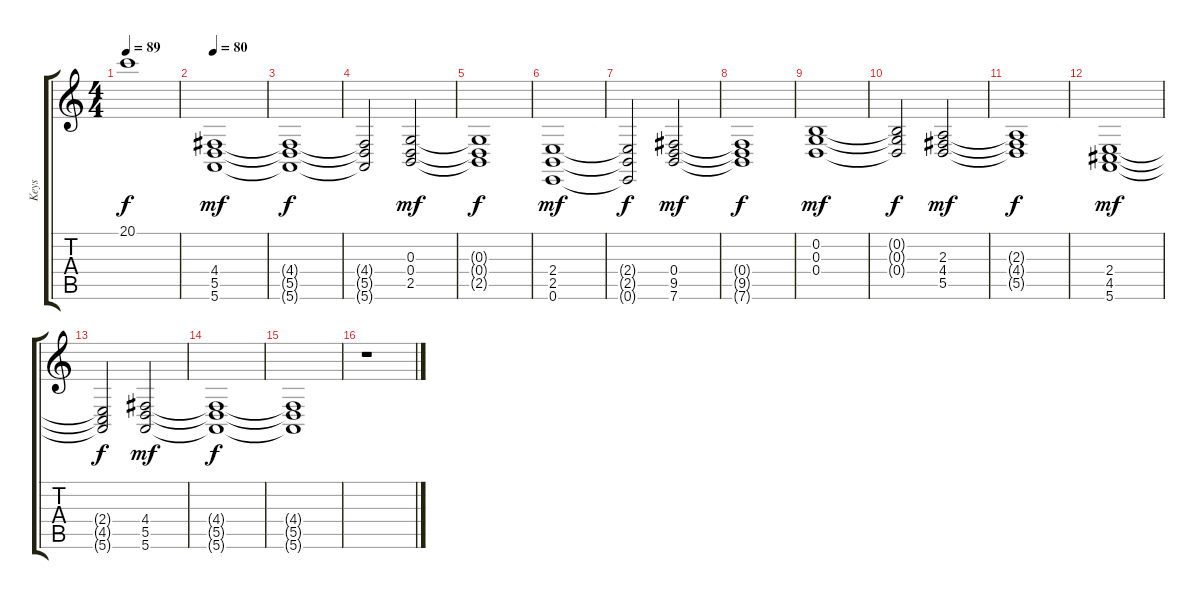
\track ("Keys" "Keys") {instrument fx4atmosphere}
\staff {score tabs}
\tuning (E4 B3 G3 D3 A2 E2) {hide}
\ts (4 4)
\tempo 89
\clef g2
\ks c
20.1{t}.1{dy f} |
\tempo 80
(4.4 5.5 5.6).1{dy mf} |
(4.4{t} 5.5{t} 5.6{t}).1{dy f} |
(4.4{t} 5.5{t} 5.6{t}).2 (0.3 0.4 2.5).2{dy mf} |
(0.3{t} 0.4{t} 2.5{t}).1{dy f} |
(2.4 2.5 0.6).1{dy mf} |
(2.4{t} 2.5{t} 0.6{t}).2{dy f} (0.4 9.5 7.6).2{dy mf} |
(0.4{t} 9.5{t} 7.6{t}).1{dy f} |
(0.2 0.3 0.4).1{dy mf} |
(0.2{t} 0.3{t} 0.4{t}).2{dy f} (2.3 4.4 5.5).2{dy mf} |
(2.3{t} 4.4{t} 5.5{t}).1{dy f} |
(2.4 4.5 5.6).1{dy mf} |
(2.4{t} 4.5{t} 5.6{t}).2{dy f} (4.4 5.5 5.6).2{dy mf} |
(4.4{t} 5.5{t} 5.6{t}).1{dy f} |
(4.4{t} 5.5{t} 5.6{t}).1 |
r.1
